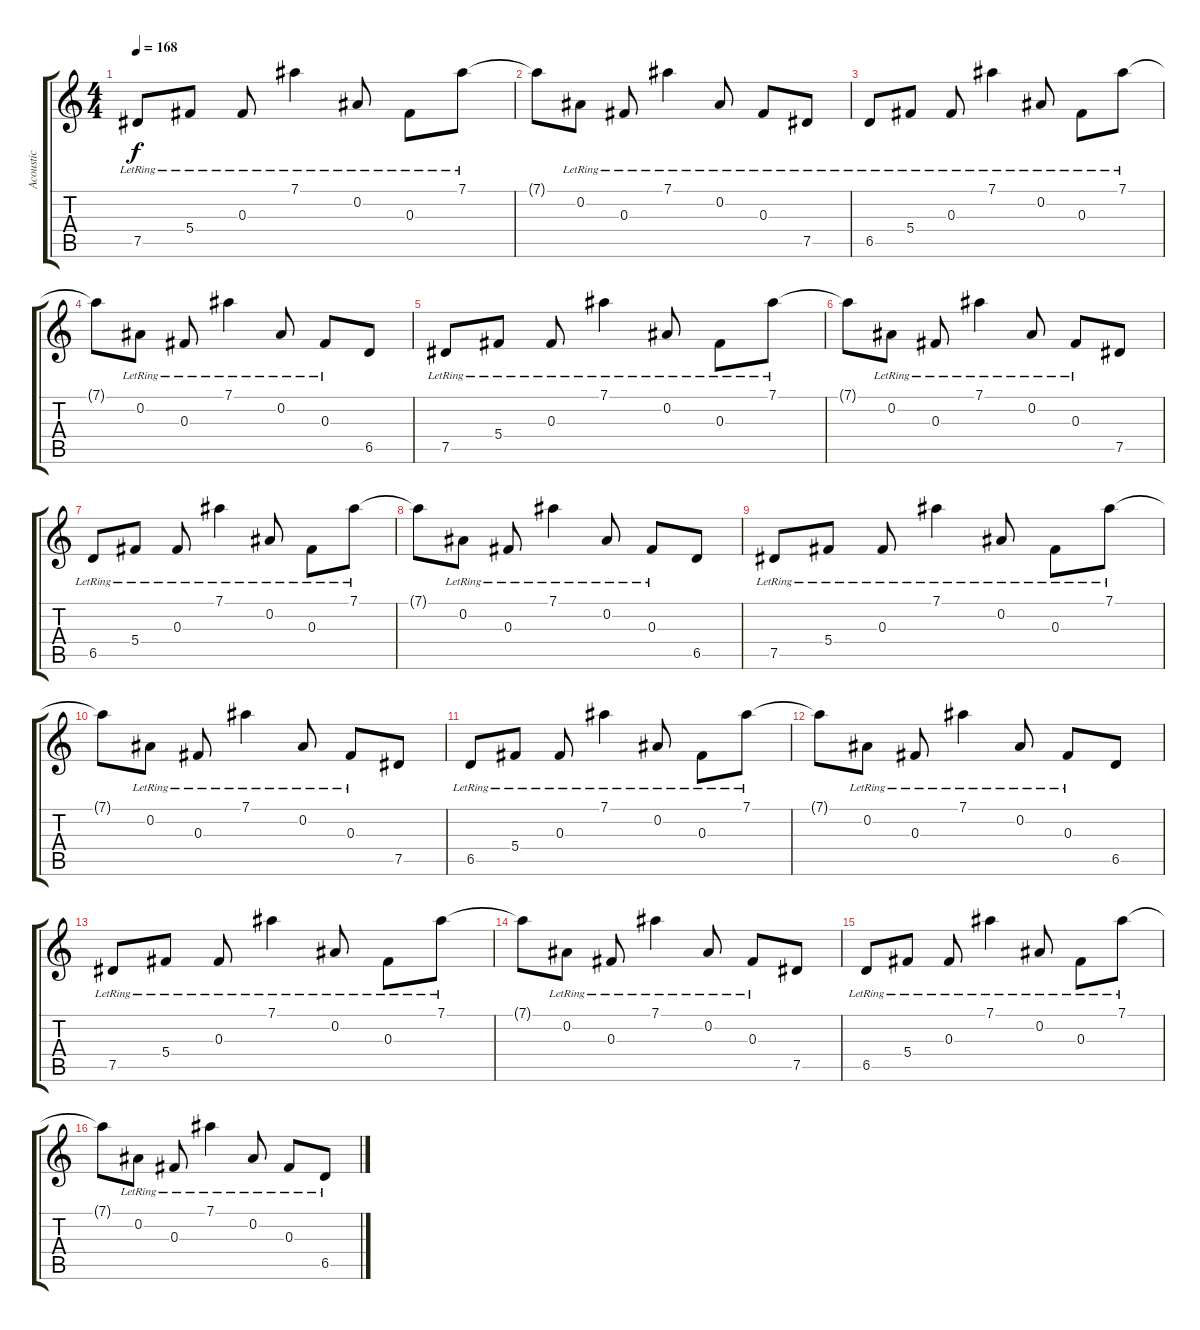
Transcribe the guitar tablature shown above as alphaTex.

\track ("Acoustic" "Acoustic") {instrument electricguitarclean}
\staff {score tabs}
\tuning (Eb4 Bb3 Gb3 Db3 Ab2 Eb2) {hide}
\ts (4 4)
\tempo 168
\clef g2
\ks c
7.5{lr}.8{dy f} 5.4{lr}.8 0.3{lr}.8 7.1{lr}.4 0.2{lr}.8 0.3{lr}.8 7.1{lr}.8 |
7.1{t}.8 0.2{lr}.8 0.3{lr}.8 7.1{lr}.4 0.2{lr}.8 0.3{lr}.8 7.5{lr}.8 |
6.5{lr}.8 5.4{lr}.8 0.3{lr}.8 7.1{lr}.4 0.2{lr}.8 0.3{lr}.8 7.1{lr}.8 |
7.1{t}.8 0.2{lr}.8 0.3{lr}.8 7.1{lr}.4 0.2{lr}.8 0.3{lr}.8 6.5.8 |
7.5{lr}.8 5.4{lr}.8 0.3{lr}.8 7.1{lr}.4 0.2{lr}.8 0.3{lr}.8 7.1{lr}.8 |
7.1{t}.8 0.2{lr}.8 0.3{lr}.8 7.1{lr}.4 0.2{lr}.8 0.3{lr}.8 7.5.8 |
6.5{lr}.8 5.4{lr}.8 0.3{lr}.8 7.1{lr}.4 0.2{lr}.8 0.3{lr}.8 7.1{lr}.8 |
7.1{t}.8 0.2{lr}.8 0.3{lr}.8 7.1{lr}.4 0.2{lr}.8 0.3{lr}.8 6.5.8 |
7.5{lr}.8 5.4{lr}.8 0.3{lr}.8 7.1{lr}.4 0.2{lr}.8 0.3{lr}.8 7.1{lr}.8 |
7.1{t}.8 0.2{lr}.8 0.3{lr}.8 7.1{lr}.4 0.2{lr}.8 0.3{lr}.8 7.5.8 |
6.5{lr}.8 5.4{lr}.8 0.3{lr}.8 7.1{lr}.4 0.2{lr}.8 0.3{lr}.8 7.1{lr}.8 |
7.1{t}.8 0.2{lr}.8 0.3{lr}.8 7.1{lr}.4 0.2{lr}.8 0.3{lr}.8 6.5.8 |
7.5{lr}.8 5.4{lr}.8 0.3{lr}.8 7.1{lr}.4 0.2{lr}.8 0.3{lr}.8 7.1{lr}.8 |
7.1{t}.8 0.2{lr}.8 0.3{lr}.8 7.1{lr}.4 0.2{lr}.8 0.3{lr}.8 7.5.8 |
6.5{lr}.8 5.4{lr}.8 0.3{lr}.8 7.1{lr}.4 0.2{lr}.8 0.3{lr}.8 7.1{lr}.8 |
7.1{t}.8 0.2{lr}.8 0.3{lr}.8 7.1{lr}.4 0.2{lr}.8 0.3{lr}.8 6.5{lr}.8
